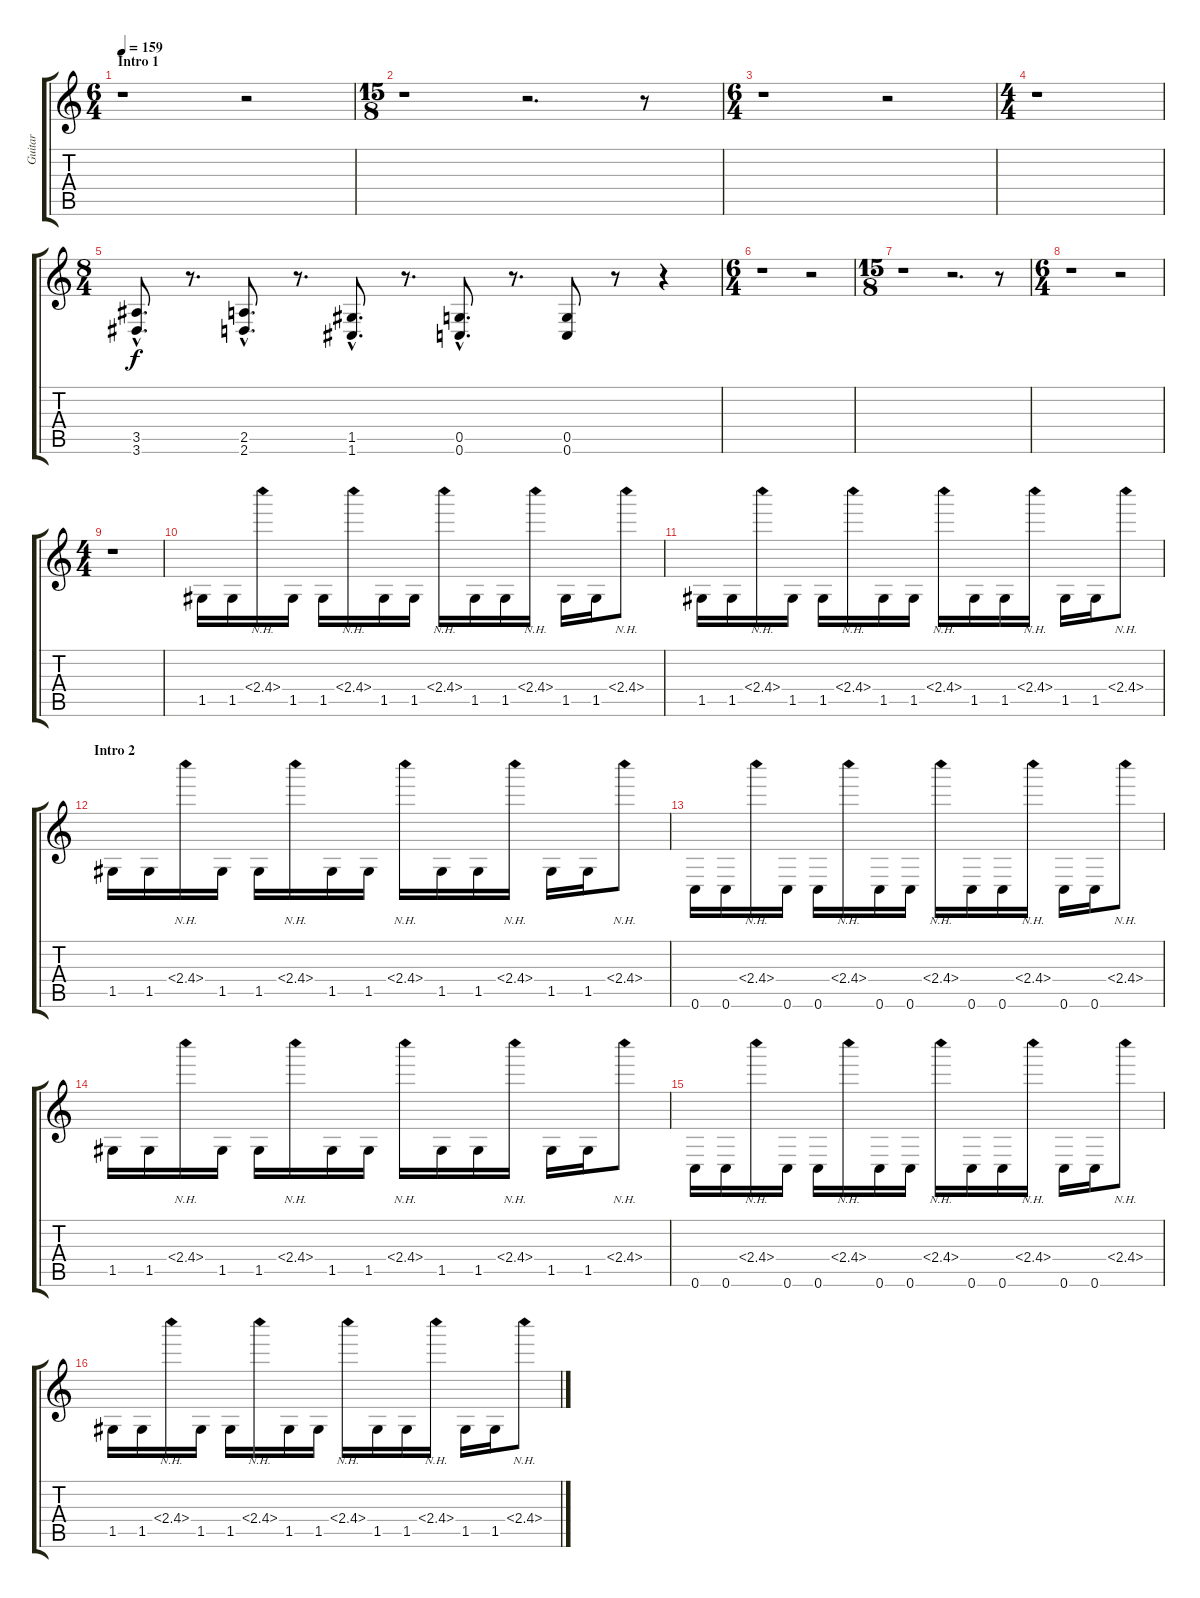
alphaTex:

\track ("Guitar" "Guitar") {instrument distortionguitar}
\staff {score tabs}
\tuning (D4 A3 F3 C3 G2 C2) {hide}
\ts (6 4)
\section ("" "Intro 1")
\tempo 159
\clef g2
\ks c
r.1{dy f instrument distortionguitar} r.2 |
\ts (15 8)
r.1 r.2{d} r.8 |
\ts (6 4)
r.1 r.2 |
\ts (4 4)
r.1 |
\ts (8 4)
(3.5{hac} 3.6{hac}).8{d} r.8{d} (2.5{hac} 2.6{hac}).8{d} r.8{d} (1.5{hac} 1.6{hac}).8{d} r.8{d} (0.5{hac} 0.6{hac}).8{d} r.8{d} (0.5 0.6).8 r.8 r.4 |
\ts (6 4)
r.1 r.2 |
\ts (15 8)
r.1 r.2{d} r.8 |
\ts (6 4)
r.1 r.2 |
\ts (4 4)
r.1 |
\section ("" "")
1.5.16 1.5.16 2.4{nh}.16 1.5.16 1.5.16 2.4{nh}.16 1.5.16 1.5.16 2.4{nh}.16 1.5.16 1.5.16 2.4{nh}.16 1.5.16 1.5.16 2.4{nh}.8 |
1.5.16 1.5.16 2.4{nh}.16 1.5.16 1.5.16 2.4{nh}.16 1.5.16 1.5.16 2.4{nh}.16 1.5.16 1.5.16 2.4{nh}.16 1.5.16 1.5.16 2.4{nh}.8 |
\section ("" "Intro 2")
1.5.16 1.5.16 2.4{nh}.16 1.5.16 1.5.16 2.4{nh}.16 1.5.16 1.5.16 2.4{nh}.16 1.5.16 1.5.16 2.4{nh}.16 1.5.16 1.5.16 2.4{nh}.8 |
0.6.16 0.6.16 2.4{nh}.16 0.6.16 0.6.16 2.4{nh}.16 0.6.16 0.6.16 2.4{nh}.16 0.6.16 0.6.16 2.4{nh}.16 0.6.16 0.6.16 2.4{nh}.8 |
1.5.16 1.5.16 2.4{nh}.16 1.5.16 1.5.16 2.4{nh}.16 1.5.16 1.5.16 2.4{nh}.16 1.5.16 1.5.16 2.4{nh}.16 1.5.16 1.5.16 2.4{nh}.8 |
0.6.16 0.6.16 2.4{nh}.16 0.6.16 0.6.16 2.4{nh}.16 0.6.16 0.6.16 2.4{nh}.16 0.6.16 0.6.16 2.4{nh}.16 0.6.16 0.6.16 2.4{nh}.8 |
1.5.16 1.5.16 2.4{nh}.16 1.5.16 1.5.16 2.4{nh}.16 1.5.16 1.5.16 2.4{nh}.16 1.5.16 1.5.16 2.4{nh}.16 1.5.16 1.5.16 2.4{nh}.8
